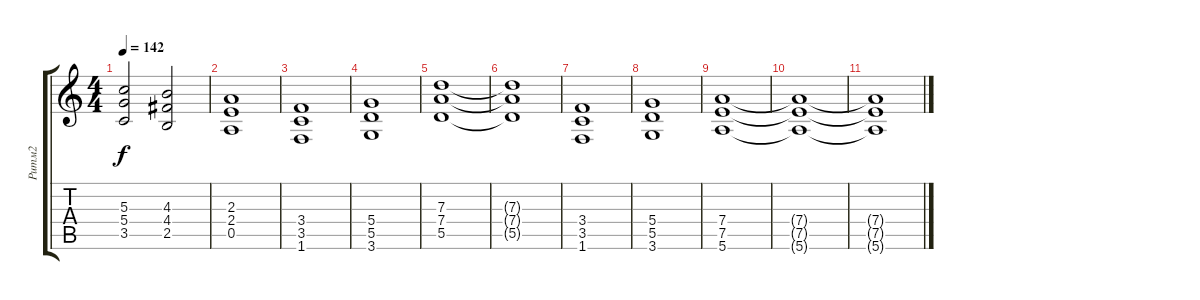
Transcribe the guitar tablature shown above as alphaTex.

\track ("Ритм2" "Ритм2") {instrument distortionguitar}
\staff {score tabs}
\tuning (E4 B3 G3 D3 A2 E2) {hide}
\ts (4 4)
\tempo 142
\clef g2
\ks c
(5.3 5.4 3.5).2{dy f} (4.3 4.4 2.5).2 |
(2.3 2.4 0.5).1 |
(3.4 3.5 1.6).1 |
(5.4 5.5 3.6).1 |
(7.3 7.4 5.5).1 |
(7.3{t} 7.4{t} 5.5{t}).1 |
(3.4 3.5 1.6).1 |
(5.4 5.5 3.6).1 |
(7.4 7.5 5.6).1 |
(7.4{t} 7.5{t} 5.6{t}).1 |
(7.4{t} 7.5{t} 5.6{t}).1
